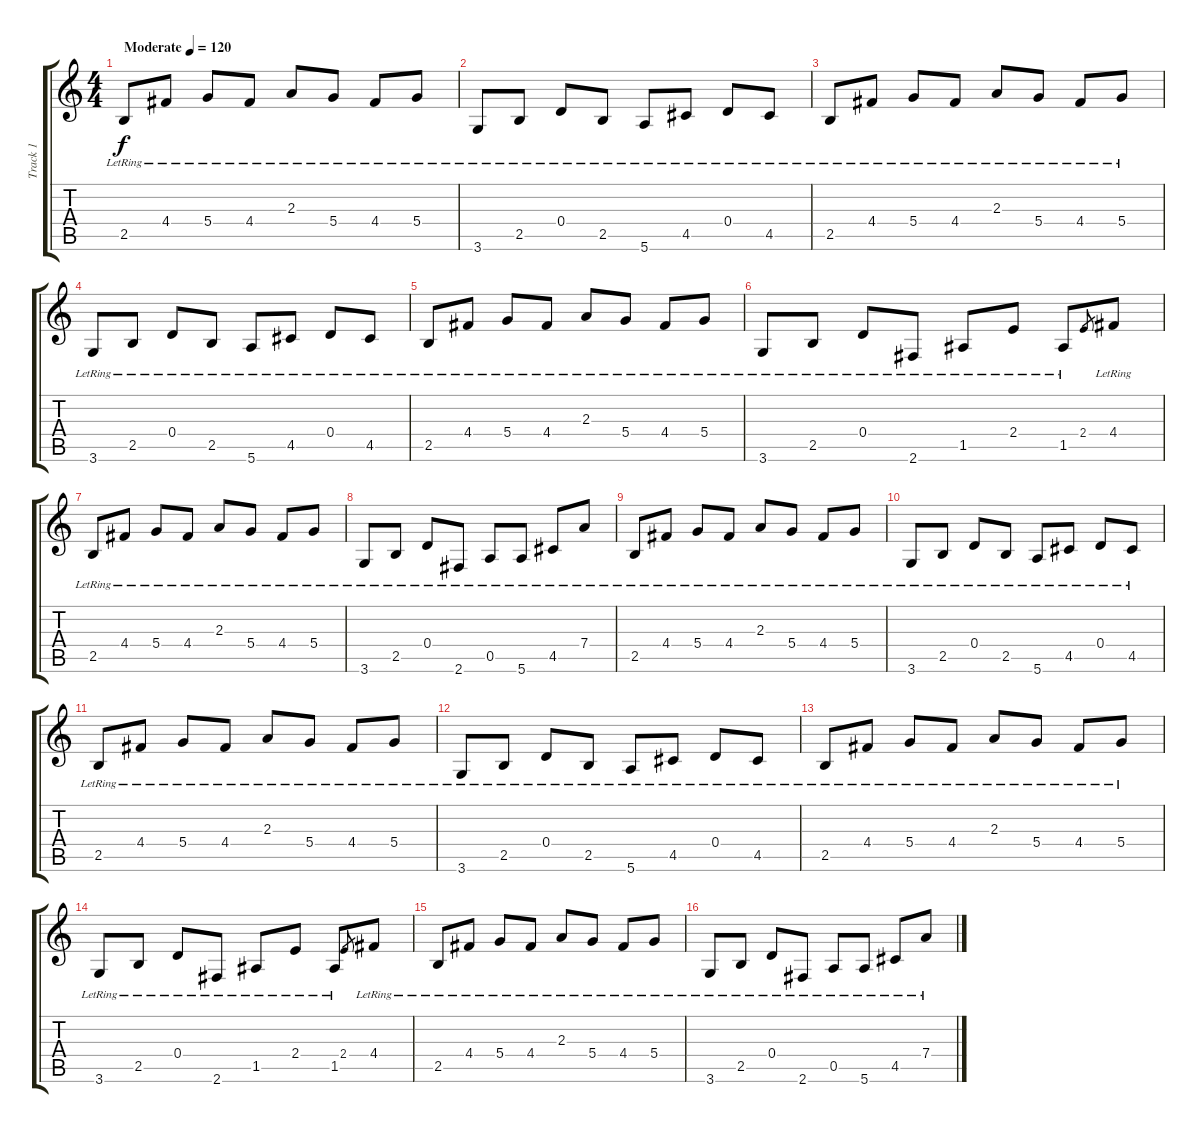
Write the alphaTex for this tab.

\track ("Track 1" "Track 1") {instrument acousticguitarsteel}
\staff {score tabs}
\tuning (E4 B3 G3 D3 A2 E2) {hide}
\ts (4 4)
\tempo (120 "Moderate")
\clef g2
\ks c
2.5{lr}.8{dy f instrument acousticguitarsteel} 4.4{lr}.8 5.4{lr}.8 4.4{lr}.8 2.3{lr}.8 5.4{lr}.8 4.4{lr}.8 5.4{lr}.8 |
3.6{lr}.8 2.5{lr}.8 0.4{lr}.8 2.5{lr}.8 5.6{lr}.8 4.5{lr}.8 0.4{lr}.8 4.5{lr}.8 |
2.5{lr}.8 4.4{lr}.8 5.4{lr}.8 4.4{lr}.8 2.3{lr}.8 5.4{lr}.8 4.4{lr}.8 5.4{lr}.8 |
3.6{lr}.8 2.5{lr}.8 0.4{lr}.8 2.5{lr}.8 5.6{lr}.8 4.5{lr}.8 0.4{lr}.8 4.5{lr}.8 |
2.5{lr}.8 4.4{lr}.8 5.4{lr}.8 4.4{lr}.8 2.3{lr}.8 5.4{lr}.8 4.4{lr}.8 5.4{lr}.8 |
3.6{lr}.8 2.5{lr}.8 0.4{lr}.8 2.6{lr}.8 1.5{lr}.8 2.4{lr}.8 1.5{lr}.8 2.4.8{gr} 4.4{lr}.8 |
2.5{lr}.8 4.4{lr}.8 5.4{lr}.8 4.4{lr}.8 2.3{lr}.8 5.4{lr}.8 4.4{lr}.8 5.4{lr}.8 |
3.6{lr}.8 2.5{lr}.8 0.4{lr}.8 2.6{lr}.8 0.5{lr}.8 5.6{lr}.8 4.5{lr}.8 7.4{lr}.8 |
2.5{lr}.8 4.4{lr}.8 5.4{lr}.8 4.4{lr}.8 2.3{lr}.8 5.4{lr}.8 4.4{lr}.8 5.4{lr}.8 |
3.6{lr}.8 2.5{lr}.8 0.4{lr}.8 2.5{lr}.8 5.6{lr}.8 4.5{lr}.8 0.4{lr}.8 4.5{lr}.8 |
2.5{lr}.8 4.4{lr}.8 5.4{lr}.8 4.4{lr}.8 2.3{lr}.8 5.4{lr}.8 4.4{lr}.8 5.4{lr}.8 |
3.6{lr}.8 2.5{lr}.8 0.4{lr}.8 2.5{lr}.8 5.6{lr}.8 4.5{lr}.8 0.4{lr}.8 4.5{lr}.8 |
2.5{lr}.8 4.4{lr}.8 5.4{lr}.8 4.4{lr}.8 2.3{lr}.8 5.4{lr}.8 4.4{lr}.8 5.4{lr}.8 |
3.6{lr}.8 2.5{lr}.8 0.4{lr}.8 2.6{lr}.8 1.5{lr}.8 2.4{lr}.8 1.5{lr}.8 2.4.8{gr} 4.4{lr}.8 |
2.5{lr}.8 4.4{lr}.8 5.4{lr}.8 4.4{lr}.8 2.3{lr}.8 5.4{lr}.8 4.4{lr}.8 5.4{lr}.8 |
3.6{lr}.8 2.5{lr}.8 0.4{lr}.8 2.6{lr}.8 0.5{lr}.8 5.6{lr}.8 4.5{lr}.8 7.4{lr}.8
